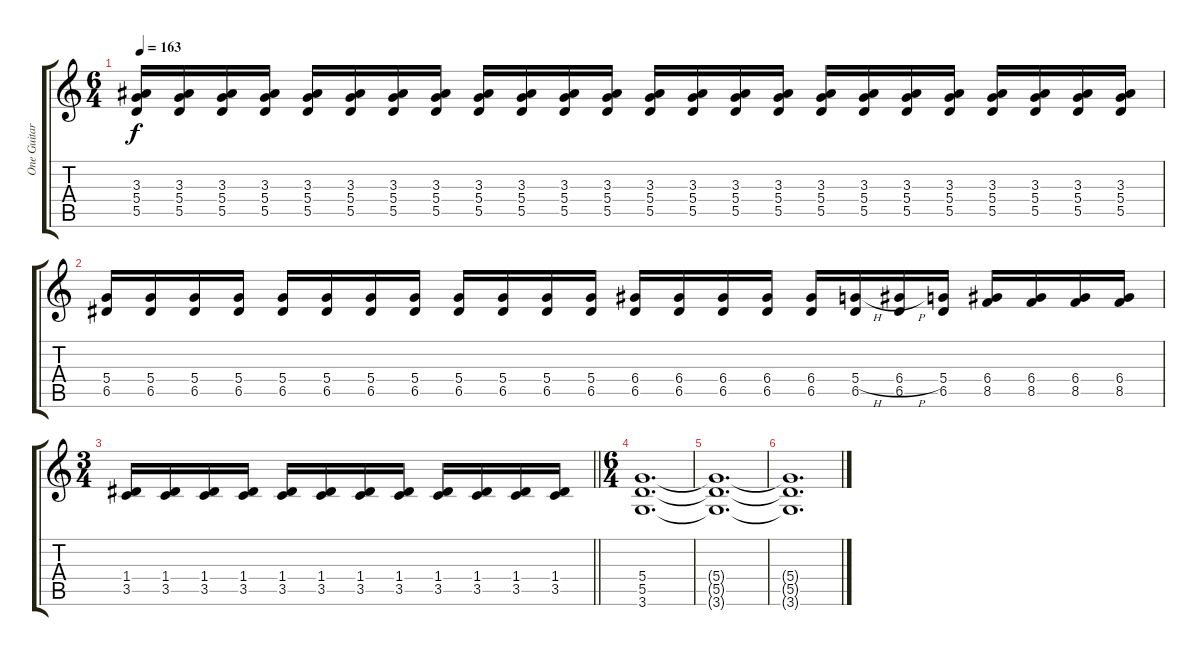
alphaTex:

\track ("One Guitar Arrangement" "One Guitar") {mute instrument overdrivenguitar}
\staff {score tabs}
\tuning (E4 B3 G3 D3 A2 E2) {hide}
\ts (6 4)
\tempo 163
\clef g2
\ks c
(3.3 5.4 5.5).16{dy f} (3.3 5.4 5.5).16 (3.3 5.4 5.5).16 (3.3 5.4 5.5).16 (3.3 5.4 5.5).16 (3.3 5.4 5.5).16 (3.3 5.4 5.5).16 (3.3 5.4 5.5).16 (3.3 5.4 5.5).16 (3.3 5.4 5.5).16 (3.3 5.4 5.5).16 (3.3 5.4 5.5).16 (3.3 5.4 5.5).16 (3.3 5.4 5.5).16 (3.3 5.4 5.5).16 (3.3 5.4 5.5).16 (3.3 5.4 5.5).16 (3.3 5.4 5.5).16 (3.3 5.4 5.5).16 (3.3 5.4 5.5).16 (3.3 5.4 5.5).16 (3.3 5.4 5.5).16 (3.3 5.4 5.5).16 (3.3 5.4 5.5).16 |
(5.4 6.5).16 (5.4 6.5).16 (5.4 6.5).16 (5.4 6.5).16 (5.4 6.5).16 (5.4 6.5).16 (5.4 6.5).16 (5.4 6.5).16 (5.4 6.5).16 (5.4 6.5).16 (5.4 6.5).16 (5.4 6.5).16 (6.4 6.5).16 (6.4 6.5).16 (6.4 6.5).16 (6.4 6.5).16 (6.4 6.5).16 (5.4{h} 6.5).16 (6.4{h} 6.5).16 (5.4 6.5).16 (6.4 8.5).16 (6.4 8.5).16 (6.4 8.5).16 (6.4 8.5).16 |
\ts (3 4)
\barLineRight lightlight
(1.4 3.5).16 (1.4 3.5).16 (1.4 3.5).16 (1.4 3.5).16 (1.4 3.5).16 (1.4 3.5).16 (1.4 3.5).16 (1.4 3.5).16 (1.4 3.5).16 (1.4 3.5).16 (1.4 3.5).16 (1.4 3.5).16 |
\ts (6 4)
(5.4 5.5 3.6).1{d} |
(5.4{t} 5.5{t} 3.6{t}).1{d} |
(5.4{t} 5.5{t} 3.6{t}).1{d}
